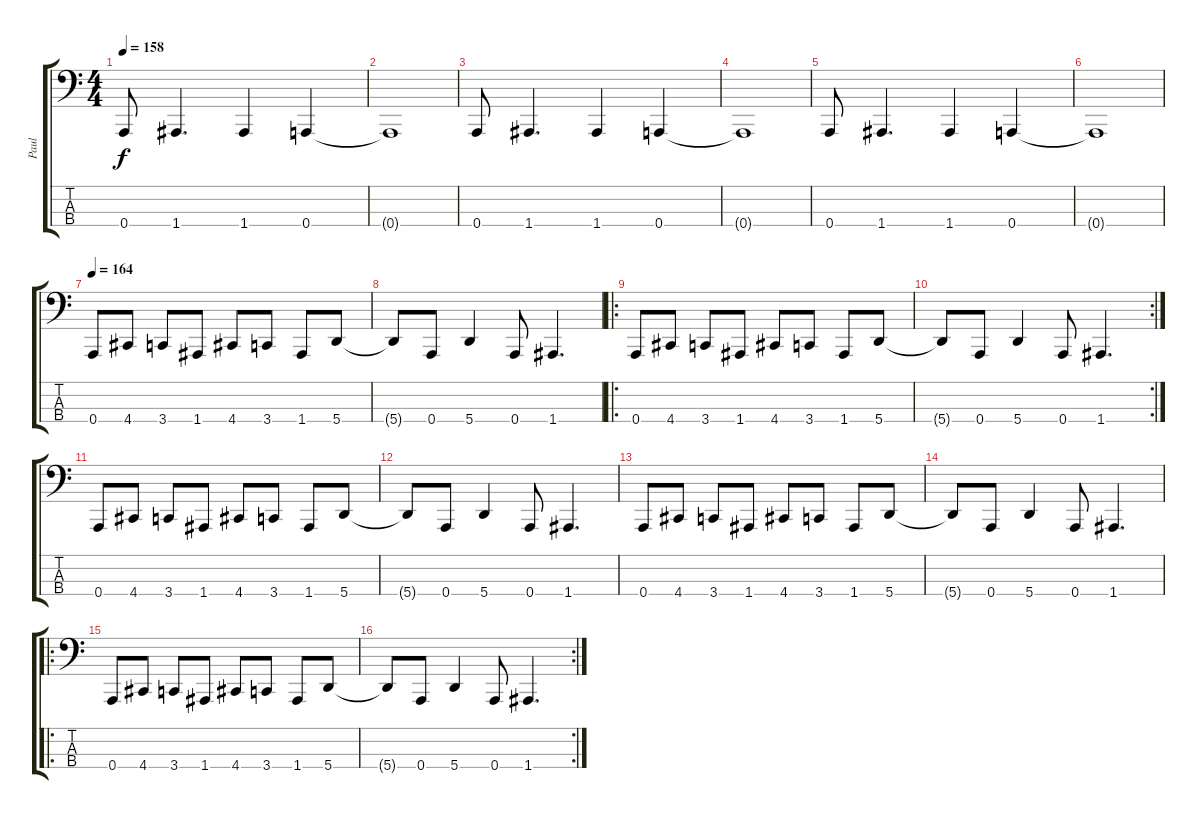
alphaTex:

\track ("Paul" "Paul") {instrument electricbasspick}
\staff {score tabs}
\tuning (D2 A1 E1 A0) {hide}
\ts (4 4)
\tempo 158
\clef f4
\ks c
0.4.8{dy f} 1.4.4{d} 1.4.4 0.4.4 |
0.4{t}.1 |
0.4.8 1.4.4{d} 1.4.4 0.4.4 |
0.4{t}.1 |
0.4.8 1.4.4{d} 1.4.4 0.4.4 |
0.4{t}.1 |
\tempo 164
0.4.8 4.4.8 3.4.8 1.4.8 4.4.8 3.4.8 1.4.8 5.4.8 |
5.4{t}.8 0.4.8 5.4.4 0.4.8 1.4.4{d} |
\ro
0.4.8 4.4.8 3.4.8 1.4.8 4.4.8 3.4.8 1.4.8 5.4.8 |
\rc 2
5.4{t}.8 0.4.8 5.4.4 0.4.8 1.4.4{d} |
0.4.8 4.4.8 3.4.8 1.4.8 4.4.8 3.4.8 1.4.8 5.4.8 |
5.4{t}.8 0.4.8 5.4.4 0.4.8 1.4.4{d} |
0.4.8 4.4.8 3.4.8 1.4.8 4.4.8 3.4.8 1.4.8 5.4.8 |
5.4{t}.8 0.4.8 5.4.4 0.4.8 1.4.4{d} |
\ro
0.4.8 4.4.8 3.4.8 1.4.8 4.4.8 3.4.8 1.4.8 5.4.8 |
\rc 2
5.4{t}.8 0.4.8 5.4.4 0.4.8 1.4.4{d}
